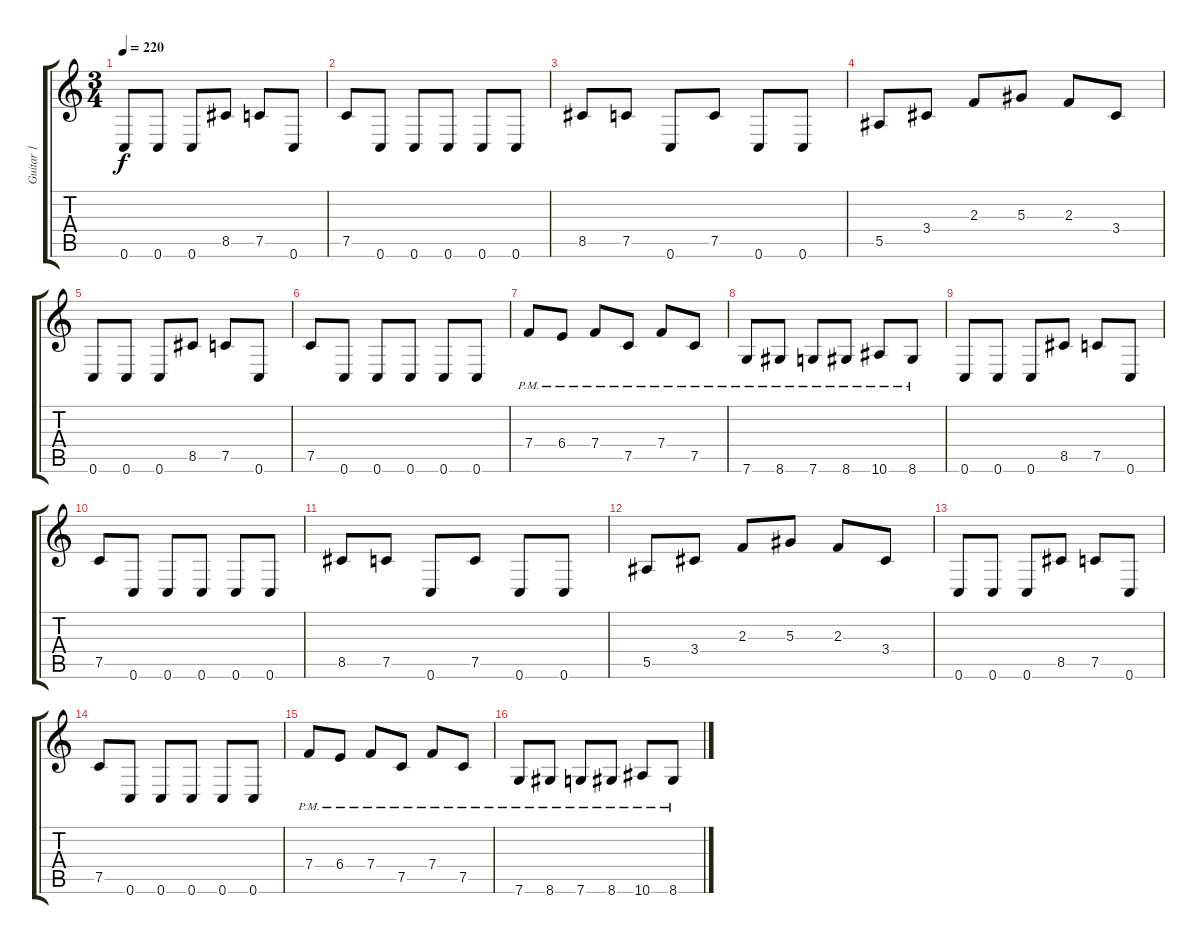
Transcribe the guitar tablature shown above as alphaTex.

\track ("Guitar 1" "Guitar 1") {instrument distortionguitar}
\staff {score tabs}
\tuning (C4 G3 Eb3 Bb2 F2 C2) {hide}
\ts (3 4)
\tempo 220
\clef g2
\ks c
0.6.8{dy f} 0.6.8 0.6.8 8.5.8 7.5.8 0.6.8 |
7.5.8 0.6.8 0.6.8 0.6.8 0.6.8 0.6.8 |
8.5.8 7.5.8 0.6.8 7.5.8 0.6.8 0.6.8 |
5.5.8 3.4.8 2.3.8 5.3.8 2.3.8 3.4.8 |
0.6.8 0.6.8 0.6.8 8.5.8 7.5.8 0.6.8 |
7.5.8 0.6.8 0.6.8 0.6.8 0.6.8 0.6.8 |
7.4{pm}.8 6.4{pm}.8 7.4{pm}.8 7.5{pm}.8 7.4{pm}.8 7.5{pm}.8 |
7.6{pm}.8 8.6{pm}.8 7.6{pm}.8 8.6{pm}.8 10.6{pm}.8 8.6{pm}.8 |
0.6.8 0.6.8 0.6.8 8.5.8 7.5.8 0.6.8 |
7.5.8 0.6.8 0.6.8 0.6.8 0.6.8 0.6.8 |
8.5.8 7.5.8 0.6.8 7.5.8 0.6.8 0.6.8 |
5.5.8 3.4.8 2.3.8 5.3.8 2.3.8 3.4.8 |
0.6.8 0.6.8 0.6.8 8.5.8 7.5.8 0.6.8 |
7.5.8 0.6.8 0.6.8 0.6.8 0.6.8 0.6.8 |
7.4{pm}.8 6.4{pm}.8 7.4{pm}.8 7.5{pm}.8 7.4{pm}.8 7.5{pm}.8 |
7.6{pm}.8 8.6{pm}.8 7.6{pm}.8 8.6{pm}.8 10.6{pm}.8 8.6{pm}.8
